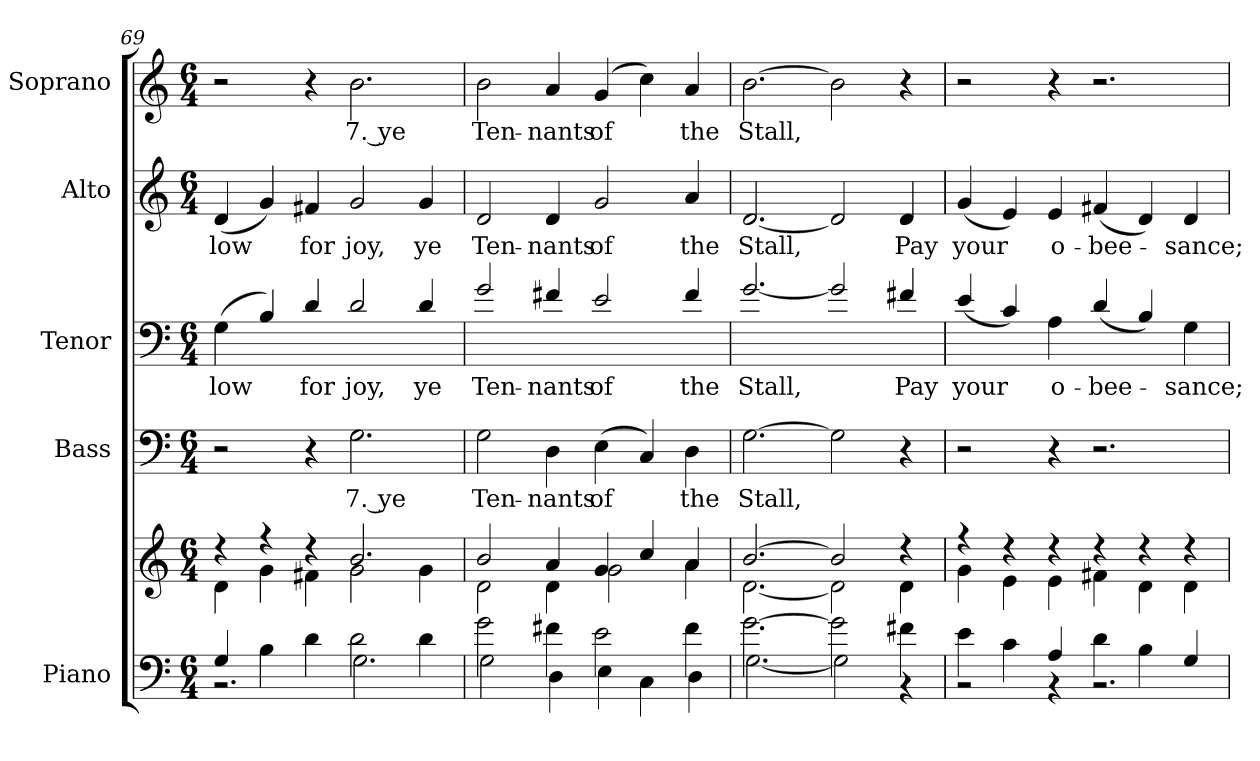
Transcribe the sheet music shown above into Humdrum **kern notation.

**kern	**kern	**kern	**text	**kern	**text	**kern	**text	**kern	**text
*part5	*part5	*part4	*part4	*part3	*part3	*part2	*part2	*part1	*part1
*staff6	*staff5	*staff4	*staff4	*staff3	*staff3	*staff2	*staff2	*staff1	*staff1
*I"Piano	*	*I"Bass	*	*I"Tenor	*	*I"Alto	*	*I"Soprano	*
*I'Pno.	*	*I'B.	*	*I'T.	*	*I'A.	*	*I'S.	*
*clefF4	*clefG2	*clefF4	*	*clefF4	*	*clefG2	*	*clefG2	*
*k[]	*k[]	*k[]	*	*k[]	*	*k[]	*	*k[]	*
*C:	*C:	*C:	*	*C:	*	*C:	*	*C:	*
*M6/4	*M6/4	*M6/4	*	*M6/4	*	*M6/4	*	*M6/4	*
=69	=69	=69	=69	=69	=69	=69	=69	=69	=69
*^	*^	*	*	*	*	*	*	*	*
!	!	!	!	!	!	!	!LO:LY:b:color=#000000	!	!	!	!
!	!	!	!	!	!	!	!	!	!LO:LY:b:color=#000000	!	!
4Gi/	2.r	4r	4di\	2r	.	(4Gi\	low	(4di/	low	2r	.
4Bi\	.	4r	4gi\	.	.	4Bi/)	.	4gi/)	.	.	.
!	!	!	!	!	!	!	!LO:LY:b:color=#000000	!	!	!	!
!	!	!	!	!	!	!	!	!	!LO:LY:b:color=#000000	!	!
4di\	.	4r	4f#Xi\	4r	.	4di/	for	4f#Xi/	for	4r	.
!	!	!	!	!	!LO:LY:b:color=#000000	!	!	!	!	!	!
!	!	!	!	!	!	!	!LO:LY:b:color=#000000	!	!	!	!
!	!	!	!	!	!	!	!	!	!LO:LY:b:color=#000000	!	!
!	!	!	!	!	!	!	!	!	!	!	!LO:LY:b:color=#000000
2di\	2.Gi\	2.bi/	2gi\	2.Gi\	7. ye	2di/	joy,	2gi/	joy,	2.bi\	7. ye
!	!	!	!	!	!	!	!LO:LY:b:color=#000000	!	!	!	!
!	!	!	!	!	!	!	!	!	!LO:LY:b:color=#000000	!	!
4di\	.	.	4gi\	.	.	4di/	ye	4gi/	ye	.	.
!!LO:PB:g=z
=70	=70	=70	=70	=70	=70	=70	=70	=70	=70	=70	=70
!	!	!	!	!	!LO:LY:b:color=#000000	!	!	!	!	!	!
!	!	!	!	!	!	!	!LO:LY:b:color=#000000	!	!	!	!
!	!	!	!	!	!	!	!	!	!LO:LY:b:color=#000000	!	!
!	!	!	!	!	!	!	!	!	!	!	!LO:LY:b:color=#000000
2gi\	2Gi\	2bi/	2di\	2Gi\	Ten-	2gi/	Ten-	2di/	Ten-	2bi\	Ten-
!	!	!	!	!	!LO:LY:b:color=#000000	!	!	!	!	!	!
!	!	!	!	!	!	!	!LO:LY:b:color=#000000	!	!	!	!
!	!	!	!	!	!	!	!	!	!LO:LY:b:color=#000000	!	!
!	!	!	!	!	!	!	!	!	!	!	!LO:LY:b:color=#000000
4f#Xi\	4Di\	4ai/	4di\	4Di\	-nants	4f#Xi/	-nants	4di/	-nants	4ai/	-nants
!	!	!	!	!	!LO:LY:b:color=#000000	!	!	!	!	!	!
!	!	!	!	!	!	!	!LO:LY:b:color=#000000	!	!	!	!
!	!	!	!	!	!	!	!	!	!LO:LY:b:color=#000000	!	!
!	!	!	!	!	!	!	!	!	!	!	!LO:LY:b:color=#000000
2ei\	4Ei\	4gi/	2gi\	(4Ei\	of	2ei/	of	2gi/	of	(4gi/	of
.	4Ci\	4cci/	.	4Ci/)	.	.	.	.	.	4cci\)	.
!	!	!	!	!	!LO:LY:b:color=#000000	!	!	!	!	!	!
!	!	!	!	!	!	!	!LO:LY:b:color=#000000	!	!	!	!
!	!	!	!	!	!	!	!	!	!LO:LY:b:color=#000000	!	!
!	!	!	!	!	!	!	!	!	!	!	!LO:LY:b:color=#000000
4f#i\	4Di\	4ai/	4ai\	4Di\	the	4f#i/	the	4ai/	the	4ai/	the
=71	=71	=71	=71	=71	=71	=71	=71	=71	=71	=71	=71
!	!	!	!	!	!LO:LY:b:color=#000000	!	!	!	!	!	!
!	!	!	!	!	!	!	!LO:LY:b:color=#000000	!	!	!	!
!	!	!	!	!	!	!	!	!	!LO:LY:b:color=#000000	!	!
!	!	!	!	!	!	!	!	!	!	!	!LO:LY:b:color=#000000
[>2.gi\	[<2.Gi\	[>2.bi/	[<2.di\	[>2.Gi\	Stall,	[<2.gi/	Stall,	[<2.di/	Stall,	[>2.bi\	Stall,
2gi\]	2Gi\]	2bi/]	2di\]	2Gi\]	.	2gi/]	.	2di/]	.	2bi\]	.
!	!	!	!	!	!	!	!LO:LY:b:color=#000000	!	!	!	!
!	!	!	!	!	!	!	!	!	!LO:LY:b:color=#000000	!	!
4f#Xi\	4r	4r	4di\	4r	.	4f#Xi/	Pay	4di/	Pay	4r	.
=72	=72	=72	=72	=72	=72	=72	=72	=72	=72	=72	=72
!	!	!	!	!	!	!	!LO:LY:b:color=#000000	!	!	!	!
!	!	!	!	!	!	!	!	!	!LO:LY:b:color=#000000	!	!
4ei\	2r	4r	4gi\	2r	.	(4ei/	your	(4gi/	your	2r	.
4ci\	.	4r	4ei\	.	.	4ci/)	.	4ei/)	.	.	.
!	!	!	!	!	!	!	!LO:LY:b:color=#000000	!	!	!	!
!	!	!	!	!	!	!	!	!	!LO:LY:b:color=#000000	!	!
4Ai/	4r	4r	4ei\	4r	.	4Ai\	o-	4ei/	o-	4r	.
!	!	!	!	!	!	!	!LO:LY:b:color=#000000	!	!	!	!
!	!	!	!	!	!	!	!	!	!LO:LY:b:color=#000000	!	!
4di\	2.r	4r	4f#Xi\	2.r	.	(4di/	-bee-	(4f#Xi/	-bee-	2.r	.
4Bi\	.	4r	4di\	.	.	4Bi/)	.	4di/)	.	.	.
!	!	!	!	!	!	!	!LO:LY:b:color=#000000	!	!	!	!
!	!	!	!	!	!	!	!	!	!LO:LY:b:color=#000000	!	!
4Gi/	.	4r	4di\	.	.	4Gi\	-sance;	4di/	-sance;	.	.
*v	*v	*	*	*	*	*	*	*	*	*	*
*	*v	*v	*	*	*	*	*	*	*	*
=	=	=	=	=	=	=	=	=	=
*-	*-	*-	*-	*-	*-	*-	*-	*-	*-
